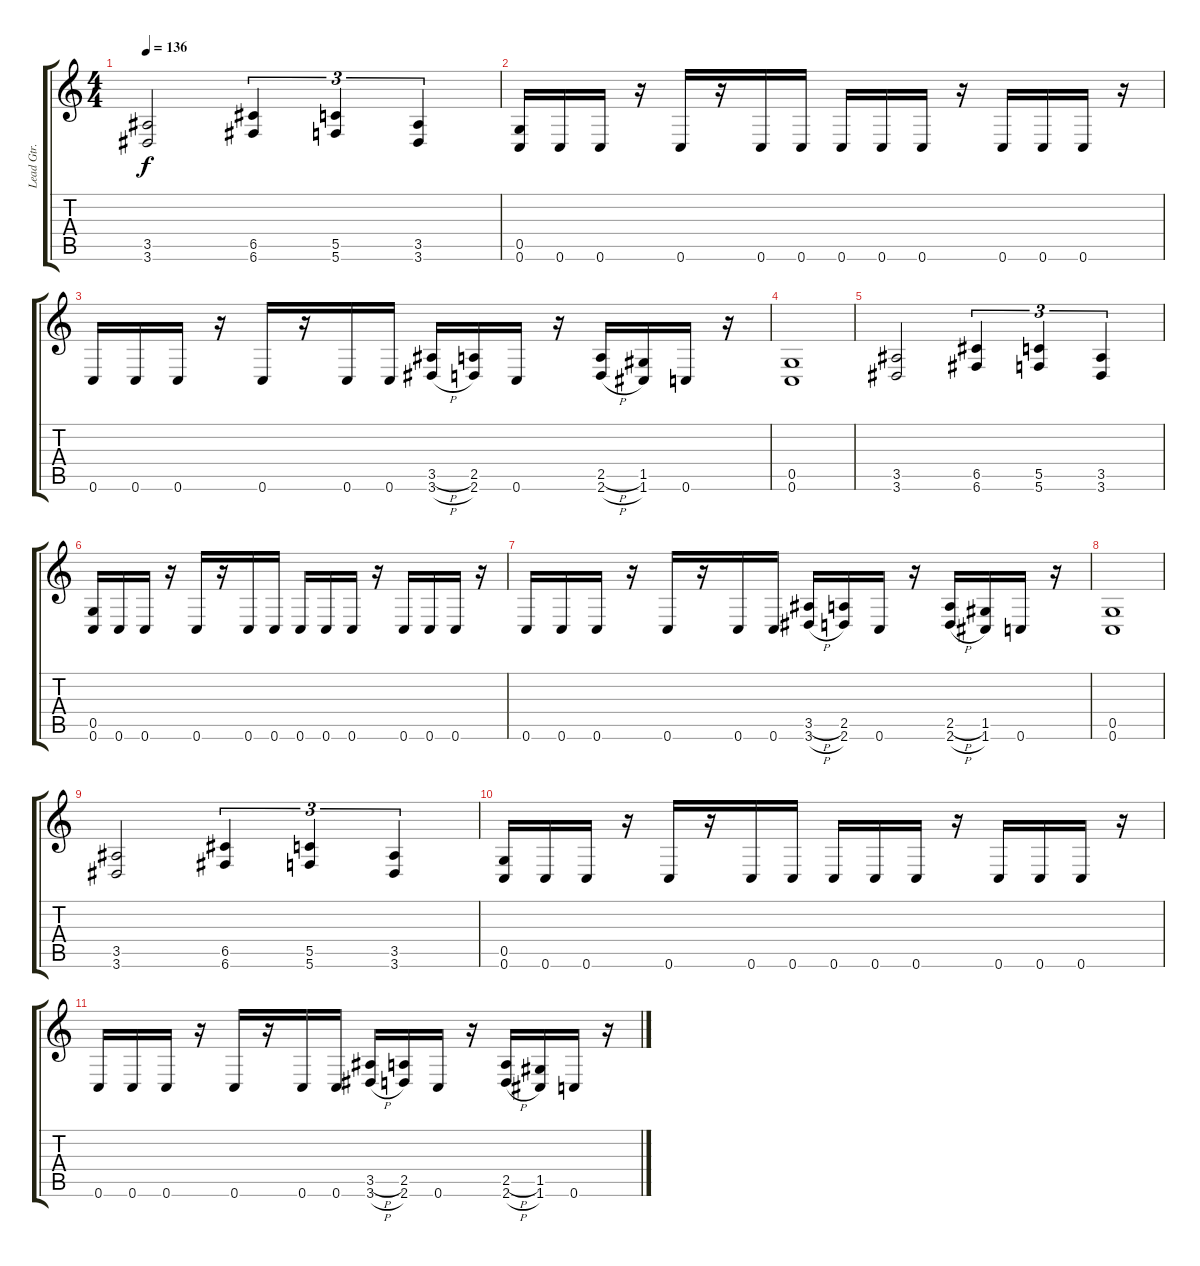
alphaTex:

\track ("Lead Gtr. (dist. elec.)" "Lead Gtr. ") {instrument distortionguitar}
\staff {score tabs}
\tuning (D4 A3 F3 C3 G2 C2) {hide}
\ts (4 4)
\tempo 136
\clef g2
\ks c
(3.5 3.6).2{dy f} (6.5 6.6).4{tu (3 2)} (5.5 5.6).4{tu (3 2)} (3.5 3.6).4{tu (3 2)} |
(0.5 0.6).16 0.6.16 0.6.16 r.16 0.6.16 r.16 0.6.16 0.6.16 0.6.16 0.6.16 0.6.16 r.16 0.6.16 0.6.16 0.6.16 r.16 |
0.6.16 0.6.16 0.6.16 r.16 0.6.16 r.16 0.6.16 0.6.16 (3.5{h} 3.6{h}).16 (2.5 2.6).16 0.6.16 r.16 (2.5{h} 2.6{h}).16 (1.5 1.6).16 0.6.16 r.16 |
(0.5 0.6).1 |
(3.5 3.6).2 (6.5 6.6).4{tu (3 2)} (5.5 5.6).4{tu (3 2)} (3.5 3.6).4{tu (3 2)} |
(0.5 0.6).16 0.6.16 0.6.16 r.16 0.6.16 r.16 0.6.16 0.6.16 0.6.16 0.6.16 0.6.16 r.16 0.6.16 0.6.16 0.6.16 r.16 |
0.6.16 0.6.16 0.6.16 r.16 0.6.16 r.16 0.6.16 0.6.16 (3.5{h} 3.6{h}).16 (2.5 2.6).16 0.6.16 r.16 (2.5{h} 2.6{h}).16 (1.5 1.6).16 0.6.16 r.16 |
(0.5 0.6).1 |
(3.5 3.6).2 (6.5 6.6).4{tu (3 2)} (5.5 5.6).4{tu (3 2)} (3.5 3.6).4{tu (3 2)} |
(0.5 0.6).16 0.6.16 0.6.16 r.16 0.6.16 r.16 0.6.16 0.6.16 0.6.16 0.6.16 0.6.16 r.16 0.6.16 0.6.16 0.6.16 r.16 |
0.6.16 0.6.16 0.6.16 r.16 0.6.16 r.16 0.6.16 0.6.16 (3.5{h} 3.6{h}).16 (2.5 2.6).16 0.6.16 r.16 (2.5{h} 2.6{h}).16 (1.5 1.6).16 0.6.16 r.16
